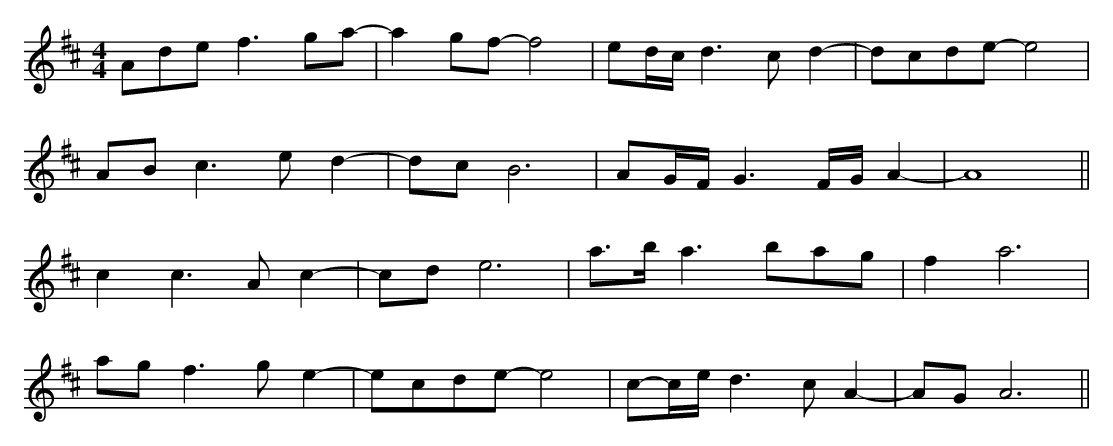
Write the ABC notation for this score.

X:1
M:4/4
K:D
Adef3ga-|a2gf-f4|ed/c/d3cd2-|dcde-e4|
ABc3ed2-|dcB6|AG/F/G3F/G/A2-|A8||
c2c3Ac2-|cde6|a>ba3bag|f2a6|
agf3ge2-|ecde-e4|c-c/e/d3cA2-|AGA6||
